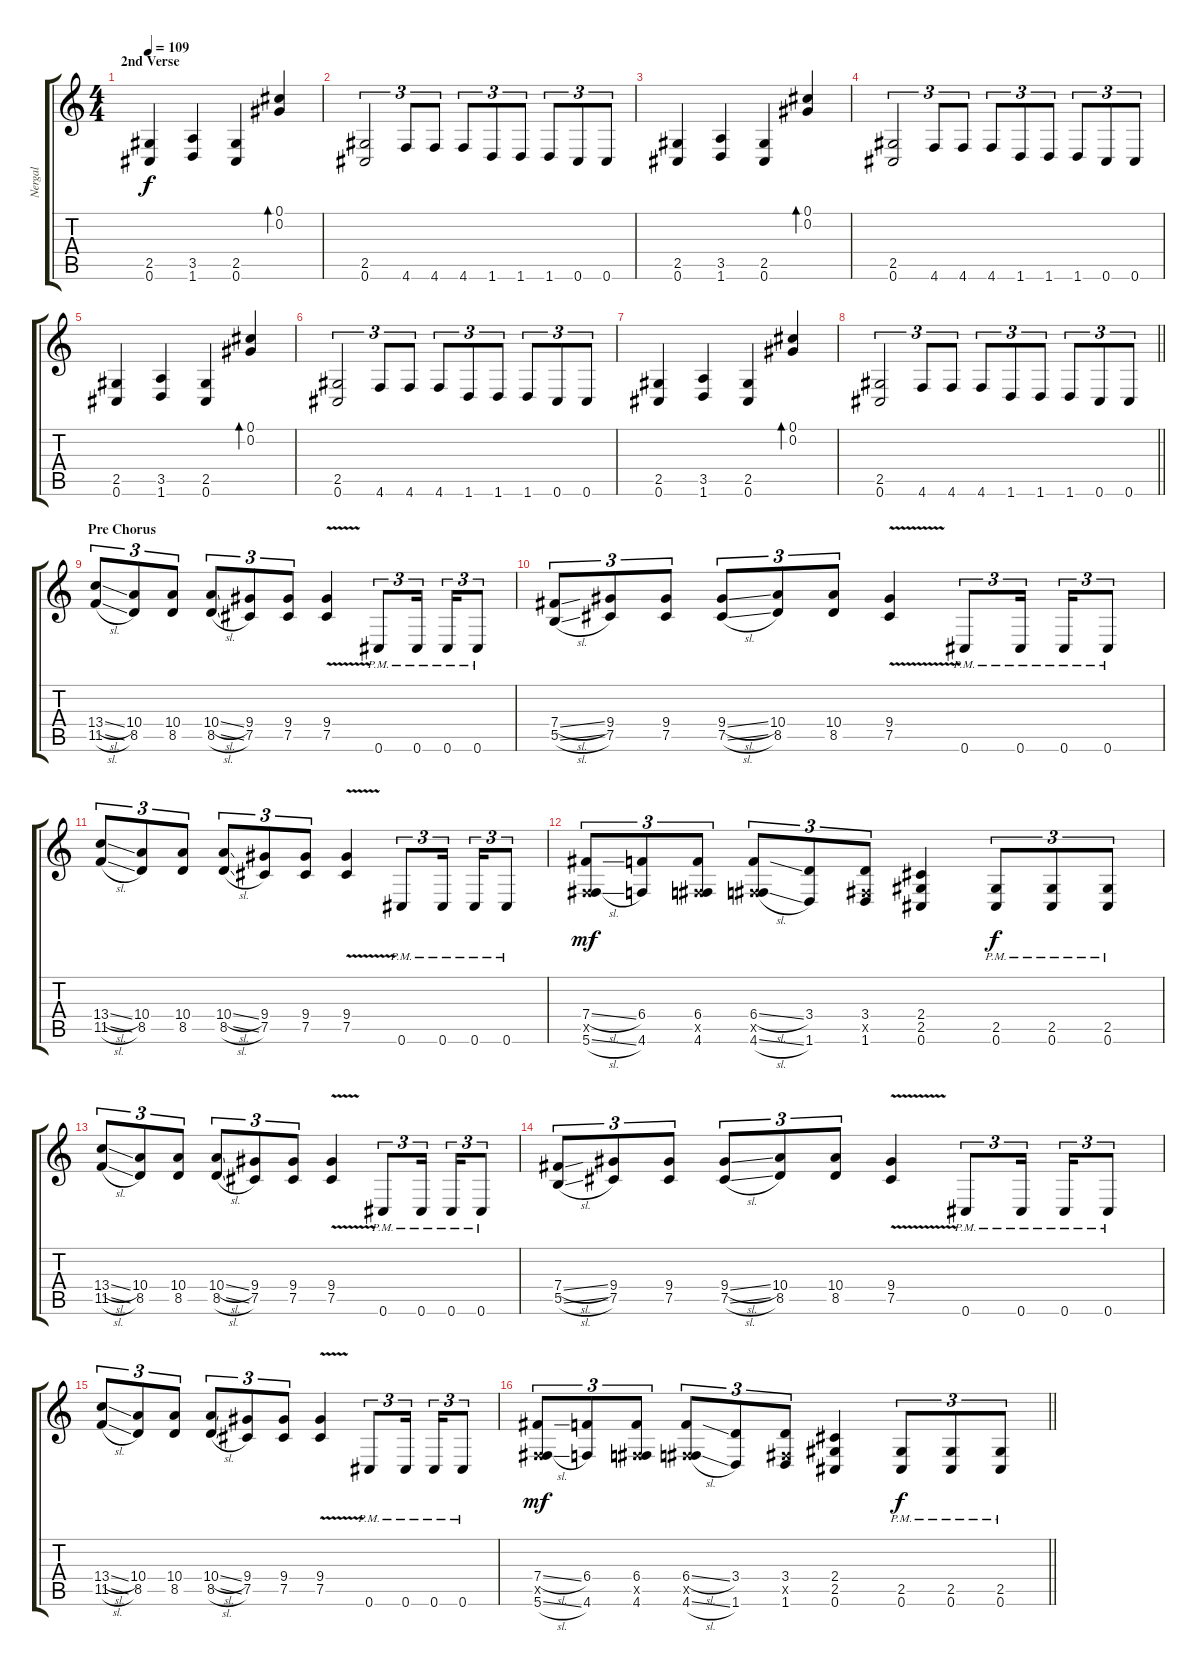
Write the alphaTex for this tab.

\track ("Nergal " "Nergal ") {instrument distortionguitar}
\staff {score tabs}
\tuning (Db4 Ab3 E3 B2 Gb2 Db2) {hide}
\ts (4 4)
\section ("" "2nd Verse")
\tempo 109
\clef g2
\ks c
(2.5 0.6).4{dy f} (3.5 1.6).4 (2.5 0.6).4 (0.1 0.2).4{bd 60} |
(2.5 0.6).2{tu (3 2)} 4.6.8{tu (3 2)} 4.6.8{tu (3 2)} 4.6.8{tu (3 2)} 1.6.8{tu (3 2)} 1.6.8{tu (3 2)} 1.6.8{tu (3 2)} 0.6.8{tu (3 2)} 0.6.8{tu (3 2)} |
(2.5 0.6).4 (3.5 1.6).4 (2.5 0.6).4 (0.1 0.2).4{bd 60} |
(2.5 0.6).2{tu (3 2)} 4.6.8{tu (3 2)} 4.6.8{tu (3 2)} 4.6.8{tu (3 2)} 1.6.8{tu (3 2)} 1.6.8{tu (3 2)} 1.6.8{tu (3 2)} 0.6.8{tu (3 2)} 0.6.8{tu (3 2)} |
(2.5 0.6).4 (3.5 1.6).4 (2.5 0.6).4 (0.1 0.2).4{bd 60} |
(2.5 0.6).2{tu (3 2)} 4.6.8{tu (3 2)} 4.6.8{tu (3 2)} 4.6.8{tu (3 2)} 1.6.8{tu (3 2)} 1.6.8{tu (3 2)} 1.6.8{tu (3 2)} 0.6.8{tu (3 2)} 0.6.8{tu (3 2)} |
(2.5 0.6).4 (3.5 1.6).4 (2.5 0.6).4 (0.1 0.2).4{bd 60} |
\barLineRight lightlight
(2.5 0.6).2{tu (3 2)} 4.6.8{tu (3 2)} 4.6.8{tu (3 2)} 4.6.8{tu (3 2)} 1.6.8{tu (3 2)} 1.6.8{tu (3 2)} 1.6.8{tu (3 2)} 0.6.8{tu (3 2)} 0.6.8{tu (3 2)} |
\section ("" "Pre Chorus")
(13.4{sl} 11.5{sl}).8{tu (3 2)} (10.4 8.5).8{tu (3 2)} (10.4 8.5).8{tu (3 2)} (10.4{sl} 8.5{sl}).8{tu (3 2)} (9.4 7.5).8{tu (3 2)} (9.4 7.5).8{tu (3 2)} (9.4{v} 7.5{v}).4 0.6{pm}.8{tu (3 2)} 0.6{pm}.16{tu (3 2) beam splitsecondary} 0.6{pm}.16{tu (3 2)} 0.6{pm}.8{tu (3 2)} |
(7.4{sl} 5.5{sl}).8{tu (3 2)} (9.4 7.5).8{tu (3 2)} (9.4 7.5).8{tu (3 2)} (9.4{sl} 7.5{sl}).8{tu (3 2)} (10.4 8.5).8{tu (3 2)} (10.4 8.5).8{tu (3 2)} (9.4{v} 7.5{v}).4 0.6{pm}.8{tu (3 2)} 0.6{pm}.16{tu (3 2) beam splitsecondary} 0.6{pm}.16{tu (3 2)} 0.6{pm}.8{tu (3 2)} |
(13.4{sl} 11.5{sl}).8{tu (3 2)} (10.4 8.5).8{tu (3 2)} (10.4 8.5).8{tu (3 2)} (10.4{sl} 8.5{sl}).8{tu (3 2)} (9.4 7.5).8{tu (3 2)} (9.4 7.5).8{tu (3 2)} (9.4{v} 7.5{v}).4 0.6{pm}.8{tu (3 2)} 0.6{pm}.16{tu (3 2) beam splitsecondary} 0.6{pm}.16{tu (3 2)} 0.6{pm}.8{tu (3 2)} |
(7.4{sl} 0.5{x} 5.6{sl}).8{tu (3 2) dy mf} (6.4 4.6).8{tu (3 2)} (6.4 0.5{x} 4.6).8{tu (3 2)} (6.4{sl} 0.5{x} 4.6{sl}).8{tu (3 2)} (3.4 1.6).8{tu (3 2)} (3.4 0.5{x} 1.6).8{tu (3 2)} (2.4 2.5 0.6).4 (2.5{pm} 0.6{pm}).8{tu (3 2) dy f} (2.5{pm} 0.6{pm}).8{tu (3 2)} (2.5{pm} 0.6{pm}).8{tu (3 2)} |
(13.4{sl} 11.5{sl}).8{tu (3 2)} (10.4 8.5).8{tu (3 2)} (10.4 8.5).8{tu (3 2)} (10.4{sl} 8.5{sl}).8{tu (3 2)} (9.4 7.5).8{tu (3 2)} (9.4 7.5).8{tu (3 2)} (9.4{v} 7.5{v}).4 0.6{pm}.8{tu (3 2)} 0.6{pm}.16{tu (3 2) beam splitsecondary} 0.6{pm}.16{tu (3 2)} 0.6{pm}.8{tu (3 2)} |
(7.4{sl} 5.5{sl}).8{tu (3 2)} (9.4 7.5).8{tu (3 2)} (9.4 7.5).8{tu (3 2)} (9.4{sl} 7.5{sl}).8{tu (3 2)} (10.4 8.5).8{tu (3 2)} (10.4 8.5).8{tu (3 2)} (9.4{v} 7.5{v}).4 0.6{pm}.8{tu (3 2)} 0.6{pm}.16{tu (3 2) beam splitsecondary} 0.6{pm}.16{tu (3 2)} 0.6{pm}.8{tu (3 2)} |
(13.4{sl} 11.5{sl}).8{tu (3 2)} (10.4 8.5).8{tu (3 2)} (10.4 8.5).8{tu (3 2)} (10.4{sl} 8.5{sl}).8{tu (3 2)} (9.4 7.5).8{tu (3 2)} (9.4 7.5).8{tu (3 2)} (9.4{v} 7.5{v}).4 0.6{pm}.8{tu (3 2)} 0.6{pm}.16{tu (3 2) beam splitsecondary} 0.6{pm}.16{tu (3 2)} 0.6{pm}.8{tu (3 2)} |
\barLineRight lightlight
(7.4{sl} 0.5{x} 5.6{sl}).8{tu (3 2) dy mf} (6.4 4.6).8{tu (3 2)} (6.4 0.5{x} 4.6).8{tu (3 2)} (6.4{sl} 0.5{x} 4.6{sl}).8{tu (3 2)} (3.4 1.6).8{tu (3 2)} (3.4 0.5{x} 1.6).8{tu (3 2)} (2.4 2.5 0.6).4 (2.5{pm} 0.6{pm}).8{tu (3 2) dy f} (2.5{pm} 0.6{pm}).8{tu (3 2)} (2.5{pm} 0.6{pm}).8{tu (3 2)}
